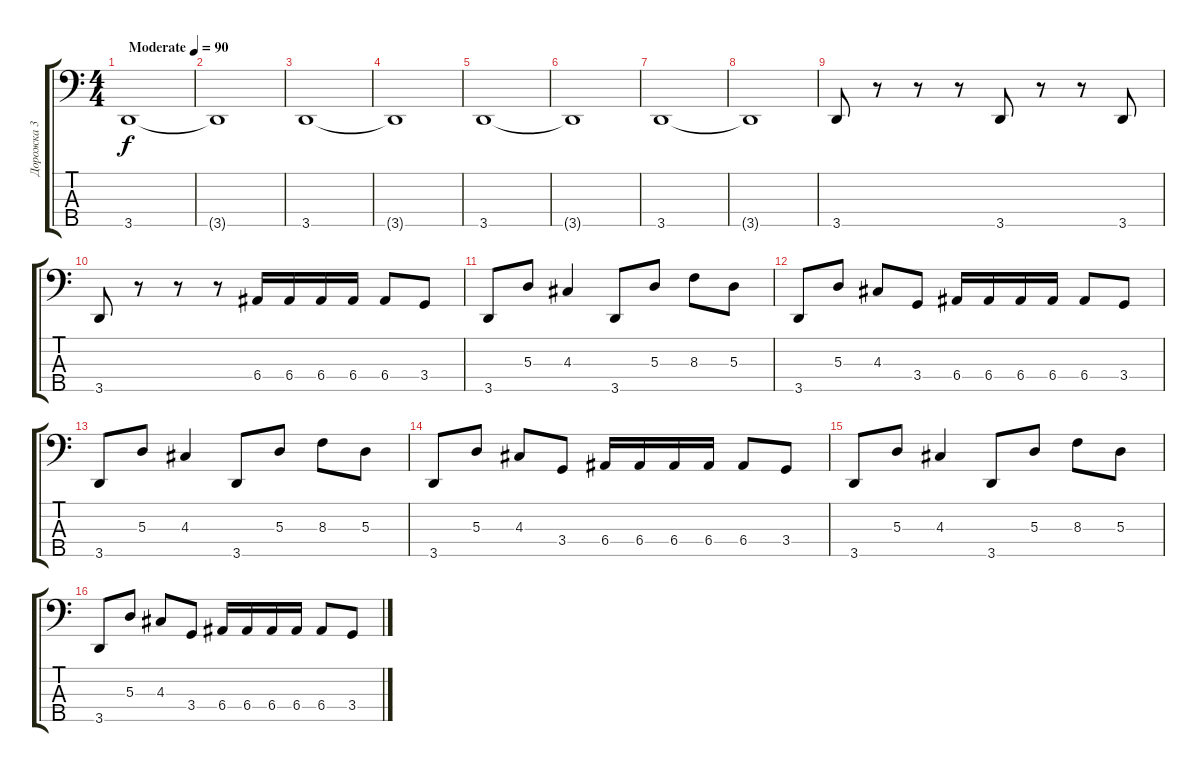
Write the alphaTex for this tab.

\track ("Дорожка 3" "Дорожка 3") {instrument electricbassfinger}
\staff {score tabs}
\tuning (G2 D2 A1 E1 B0) {hide}
\ts (4 4)
\tempo (90 "Moderate")
\clef f4
\ks c
3.5.1{dy f instrument electricbassfinger} |
3.5{t}.1 |
3.5.1 |
3.5{t}.1 |
3.5.1 |
3.5{t}.1 |
3.5.1 |
3.5{t}.1 |
3.5.8 r.8 r.8 r.8 3.5.8 r.8 r.8 3.5.8 |
3.5.8 r.8 r.8 r.8 6.4.16 6.4.16 6.4.16 6.4.16 6.4.8 3.4.8 |
3.5.8 5.3.8 4.3.4 3.5.8 5.3.8 8.3.8 5.3.8 |
3.5.8 5.3.8 4.3.8 3.4.8 6.4.16 6.4.16 6.4.16 6.4.16 6.4.8 3.4.8 |
3.5.8 5.3.8 4.3.4 3.5.8 5.3.8 8.3.8 5.3.8 |
3.5.8 5.3.8 4.3.8 3.4.8 6.4.16 6.4.16 6.4.16 6.4.16 6.4.8 3.4.8 |
3.5.8 5.3.8 4.3.4 3.5.8 5.3.8 8.3.8 5.3.8 |
3.5.8 5.3.8 4.3.8 3.4.8 6.4.16 6.4.16 6.4.16 6.4.16 6.4.8 3.4.8
